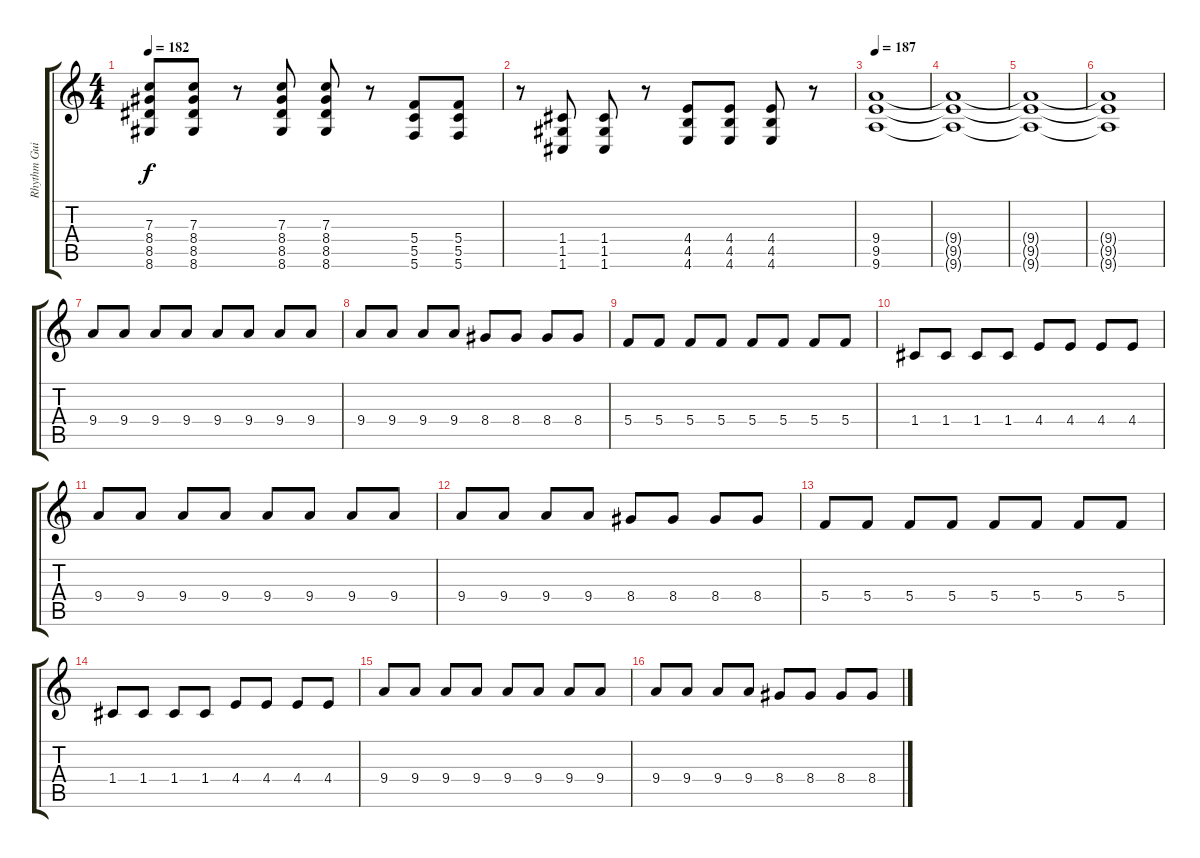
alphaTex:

\track ("Rhythm Guitar 1" "Rhythm Gui") {instrument distortionguitar}
\staff {score tabs}
\tuning (D4 A3 F3 C3 G2 C2) {hide}
\ts (4 4)
\tempo 182
\clef g2
\ks c
(7.3 8.4 8.5 8.6).8{dy f} (7.3 8.4 8.5 8.6).8 r.8 (7.3 8.4 8.5 8.6).8 (7.3 8.4 8.5 8.6).8 r.8 (5.4 5.5 5.6).8 (5.4 5.5 5.6).8 |
r.8 (1.4 1.5 1.6).8 (1.4 1.5 1.6).8 r.8 (4.4 4.5 4.6).8 (4.4 4.5 4.6).8 (4.4 4.5 4.6).8 r.8 |
\tempo 187
(9.4 9.5 9.6).1 |
(9.4{t} 9.5{t} 9.6{t}).1 |
(9.4{t} 9.5{t} 9.6{t}).1 |
(9.4{t} 9.5{t} 9.6{t}).1 |
9.4.8{volume 13 instrument electricguitarmuted} 9.4.8 9.4.8 9.4.8 9.4.8 9.4.8 9.4.8 9.4.8 |
9.4.8 9.4.8 9.4.8 9.4.8 8.4.8 8.4.8 8.4.8 8.4.8 |
5.4.8 5.4.8 5.4.8 5.4.8 5.4.8 5.4.8 5.4.8 5.4.8 |
1.4.8 1.4.8 1.4.8 1.4.8 4.4.8 4.4.8 4.4.8 4.4.8 |
9.4.8 9.4.8 9.4.8 9.4.8 9.4.8 9.4.8 9.4.8 9.4.8 |
9.4.8 9.4.8 9.4.8 9.4.8 8.4.8 8.4.8 8.4.8 8.4.8 |
5.4.8 5.4.8 5.4.8 5.4.8 5.4.8 5.4.8 5.4.8 5.4.8 |
1.4.8 1.4.8 1.4.8 1.4.8 4.4.8 4.4.8 4.4.8 4.4.8 |
9.4.8 9.4.8 9.4.8 9.4.8 9.4.8 9.4.8 9.4.8 9.4.8 |
9.4.8 9.4.8 9.4.8 9.4.8 8.4.8 8.4.8 8.4.8 8.4.8
